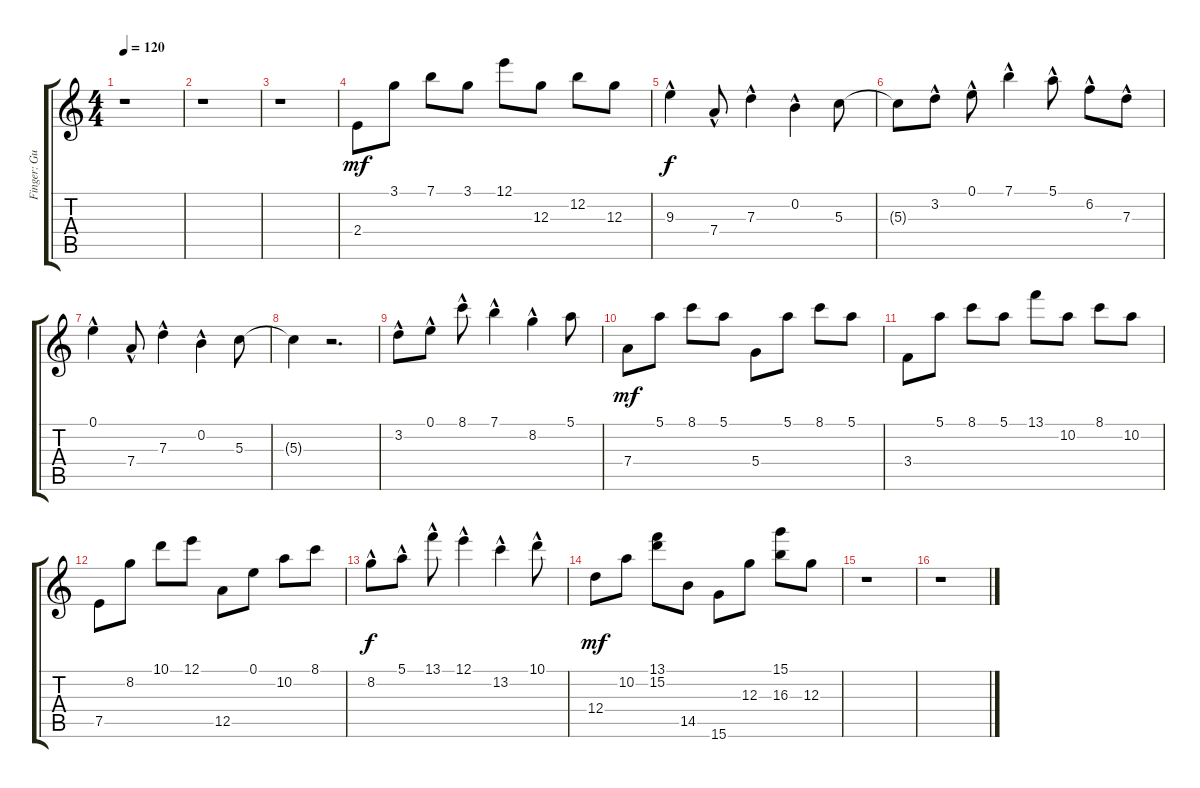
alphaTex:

\track ("Finger: Guitar      " "Finger: Gu") {instrument acousticguitarsteel}
\staff {score tabs}
\tuning (E4 B3 G3 D3 A2 E2) {hide}
\ts (4 4)
\tempo 120
\clef g2
\ks c
r.1{dy mf} |
r.1 |
r.1 |
2.4.8 3.1.8 7.1.8 3.1.8 12.1.8 12.3.8 12.2.8 12.3.8 |
9.3{hac}.4{dy f} 7.4{hac}.8 7.3{hac}.4 0.2{hac}.4 5.3.8 |
5.3{t}.8 3.2{hac}.8 0.1{hac}.8 7.1{hac}.4 5.1{hac}.8 6.2{hac}.8 7.3{hac}.8 |
0.1{hac}.4 7.4{hac}.8 7.3{hac}.4 0.2{hac}.4 5.3.8 |
5.3{t}.4 r.2{d} |
3.2{hac}.8 0.1{hac}.8 8.1{hac}.8 7.1{hac}.4 8.2{hac}.4 5.1.8 |
7.4.8{dy mf} 5.1.8 8.1.8 5.1.8 5.4.8 5.1.8 8.1.8 5.1.8 |
3.4.8 5.1.8 8.1.8 5.1.8 13.1.8 10.2.8 8.1.8 10.2.8 |
7.5.8 8.2.8 10.1.8 12.1.8 12.5.8 0.1.8 10.2.8 8.1.8 |
8.2{hac}.8{dy f} 5.1{hac}.8 13.1{hac}.8 12.1{hac}.4 13.2{hac}.4 10.1{hac}.8 |
12.4.8{dy mf} 10.2.8 (13.1 15.2).8 14.5.8 15.6.8 12.3.8 (15.1 16.3).8 12.3.8 |
r.1 |
r.1
